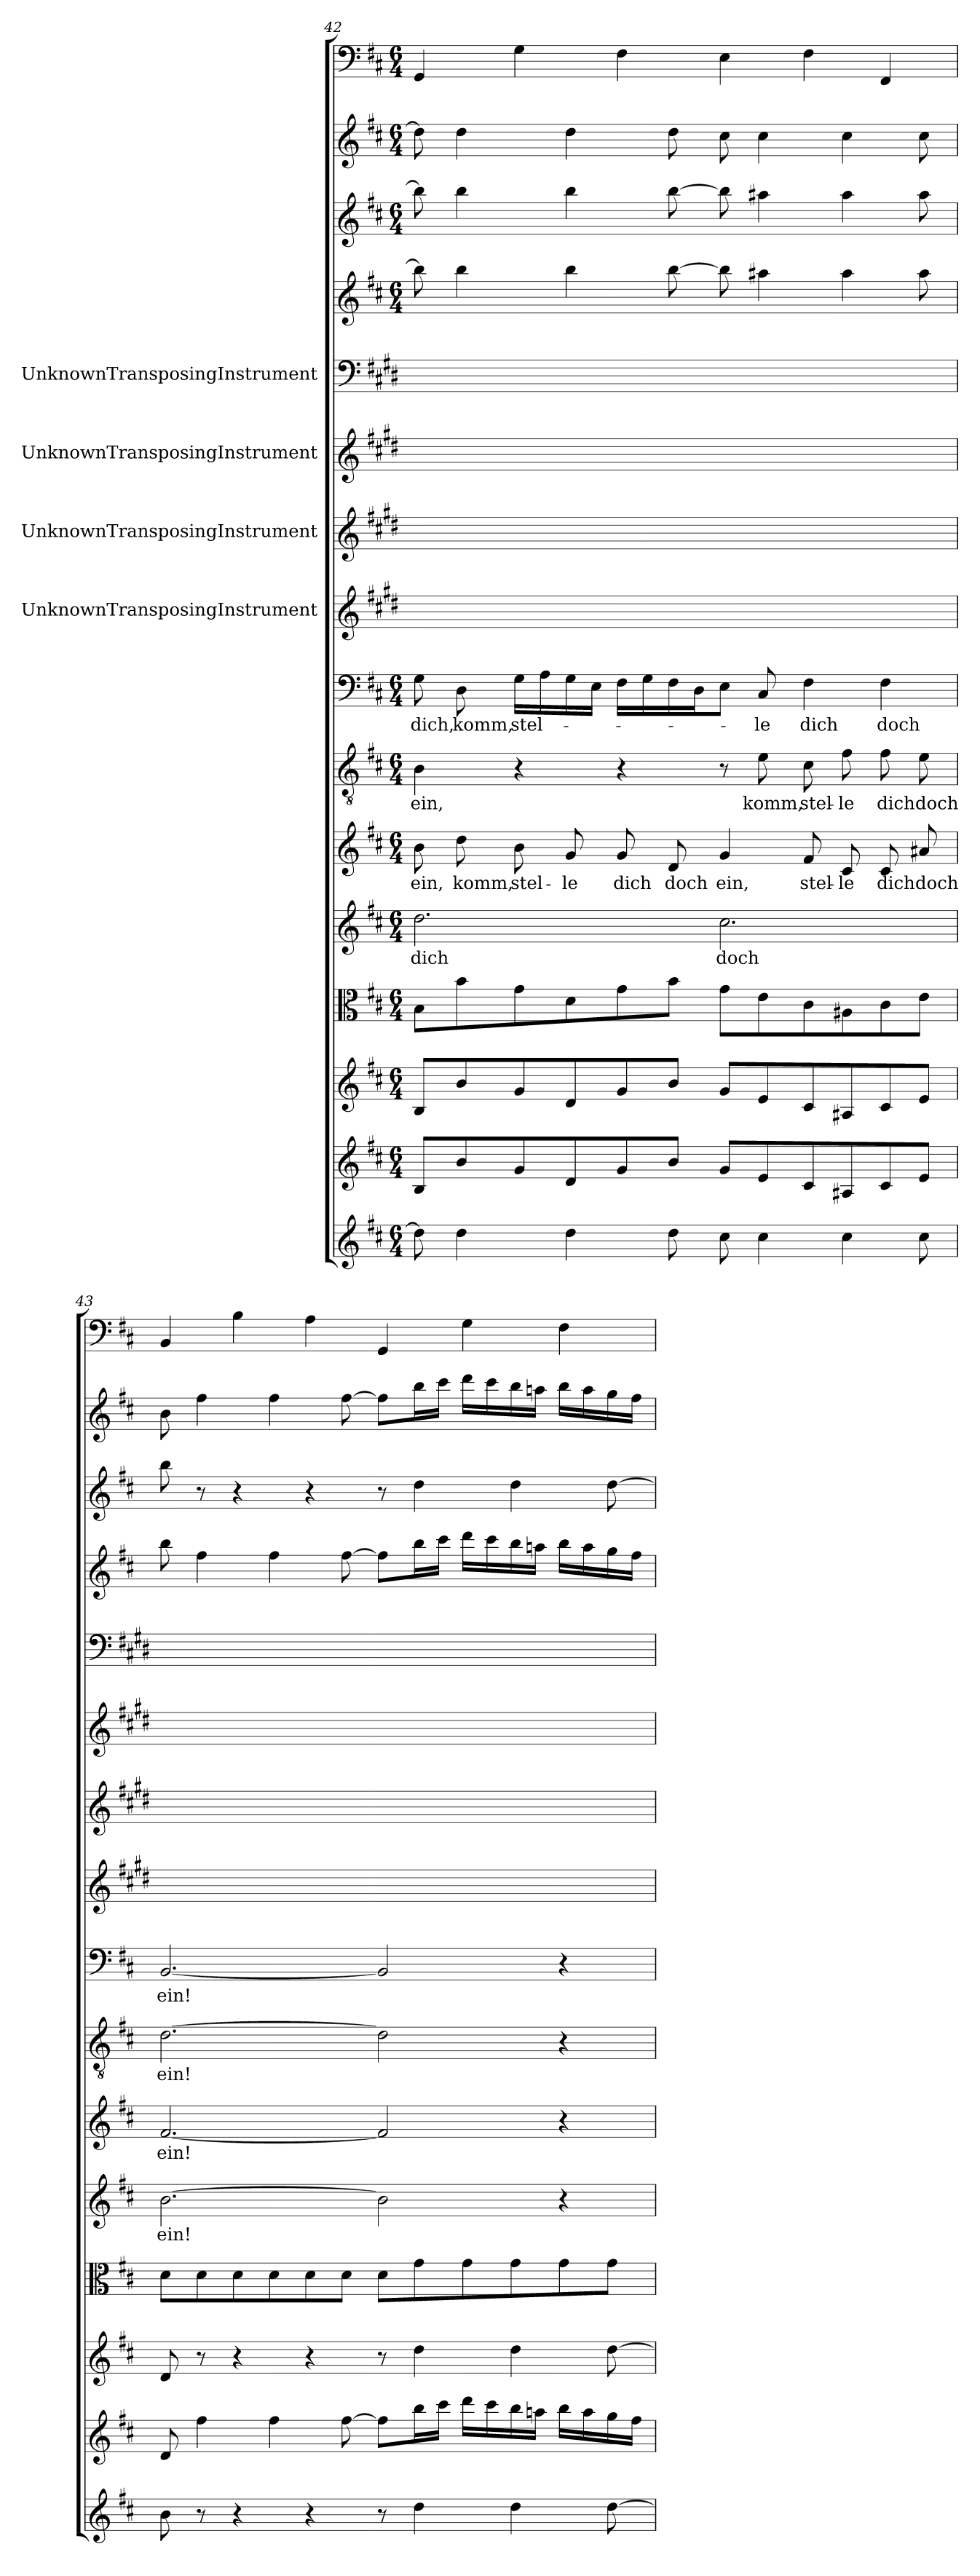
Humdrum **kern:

**kern	**kern	**kern	**kern	**kern	**text	**kern	**text	**kern	**text	**kern	**text	**kern	**kern	**kern	**kern	**kern	**kern	**kern	**kern
*part16	*part15	*part14	*part13	*part12	*part12	*part11	*part11	*part10	*part10	*part9	*part9	*part8	*part7	*part6	*part5	*part4	*part3	*part2	*part1
*staff16	*staff15	*staff14	*staff13	*staff12	*staff12	*staff11	*staff11	*staff10	*staff10	*staff9	*staff9	*staff8	*staff7	*staff6	*staff5	*staff4	*staff3	*staff2	*staff1
*	*	*	*	*	*	*	*	*	*	*	*	*I"UnknownTransposingInstrument	*I"UnknownTransposingInstrument	*I"UnknownTransposingInstrument	*I"UnknownTransposingInstrument	*	*	*	*
*clefG2	*clefG2	*clefG2	*clefC3	*clefG2	*	*clefG2	*	*clefGv2	*	*clefF4	*	*clefG2	*clefG2	*clefG2	*clefF4	*clefG2	*clefG2	*clefG2	*clefF4
*	*	*	*	*	*	*	*	*	*	*	*	*ITrd1c2	*ITrd1c2	*ITrd1c2	*ITrd1c2	*	*	*	*
*k[f#c#]	*k[f#c#]	*k[f#c#]	*k[f#c#]	*k[f#c#]	*	*k[f#c#]	*	*k[f#c#]	*	*k[f#c#]	*	*k[f#c#]	*k[f#c#]	*k[f#c#]	*k[f#c#]	*k[f#c#]	*k[f#c#]	*k[f#c#]	*k[f#c#]
*D:	*D:	*D:	*D:	*D:	*	*D:	*	*D:	*	*D:	*	*	*	*	*	*D:	*D:	*D:	*D:
*M6/4	*M6/4	*M6/4	*M6/4	*M6/4	*	*M6/4	*	*M6/4	*	*M6/4	*	*	*	*	*	*M6/4	*M6/4	*M6/4	*M6/4
=42	=42	=42	=42	=42	=42	=42	=42	=42	=42	=42	=42	=42	=42	=42	=42	=42	=42	=42	=42
8dd\]	8B/L	8B/L	8B\L	2.dd\	dich	8b\	ein,	4B\	ein,	8G\	dich,	1.r	1.r	1.r	1.r	8bb\]	8bb\]	8dd\]	4GG/
4dd\	8b/	8b/	8b\	.	.	8dd\	komm,	.	.	8D\	komm,	.	.	.	.	4bb\	4bb\	4dd\	.
.	8g/	8g/	8g\	.	.	8b\	stel-	4r	.	16G\LL	stel-	.	.	.	.	.	.	.	4G\
.	.	.	.	.	.	.	.	.	.	16A\	.	.	.	.	.	.	.	.	.
4dd\	8d/	8d/	8d\	.	.	8g/	-le	.	.	16G\	.	.	.	.	.	4bb\	4bb\	4dd\	.
.	.	.	.	.	.	.	.	.	.	16E\JJ	.	.	.	.	.	.	.	.	.
.	8g/	8g/	8g\	.	.	8g/	dich	4r	.	16F#\LL	.	.	.	.	.	.	.	.	4F#\
.	.	.	.	.	.	.	.	.	.	16G\	.	.	.	.	.	.	.	.	.
8dd\	8b/J	8b/J	8b\J	.	.	8d/	doch	.	.	16F#\	.	.	.	.	.	[8bb\	[8bb\	8dd\	.
.	.	.	.	.	.	.	.	.	.	16D\J	.	.	.	.	.	.	.	.	.
8cc#\	8g/L	8g/L	8g\L	2.cc#\	doch	4g/	ein,	8r	.	8E\J	.	.	.	.	.	8bb\]	8bb\]	8cc#\	4E\
4cc#\	8e/	8e/	8e\	.	.	.	.	8e\	komm,	8C#/	-le	.	.	.	.	4aa#X\	4aa#X\	4cc#\	.
.	8c#/	8c#/	8c#\	.	.	8f#/	stel-	8c#\	stel-	4F#\	dich	.	.	.	.	.	.	.	4F#\
4cc#\	8A#X/	8A#X/	8A#X\	.	.	8c#/	-le	8f#\	-le	.	.	.	.	.	.	4aa#\	4aa#\	4cc#\	.
.	8c#/	8c#/	8c#\	.	.	8c#/	dich	8f#\	dich	4F#\	doch	.	.	.	.	.	.	.	4FF#/
8cc#\	8e/J	8e/J	8e\J	.	.	8a#X/	doch	8e\	doch	.	.	.	.	.	.	8aa#\	8aa#\	8cc#\	.
=43	=43	=43	=43	=43	=43	=43	=43	=43	=43	=43	=43	=43	=43	=43	=43	=43	=43	=43	=43
8b\	8d/	8d/	8d\L	[2.b\	ein!	[2.f#/	ein!	[2.d\	ein!	[2.BB/	ein!	1.r	1.r	1.r	1.r	8bb\	8bb\	8b\	4BB/
8r	4ff#\	8r	8d\	.	.	.	.	.	.	.	.	.	.	.	.	4ff#\	8r	4ff#\	.
4r	.	4r	8d\	.	.	.	.	.	.	.	.	.	.	.	.	.	4r	.	4B\
.	4ff#\	.	8d\	.	.	.	.	.	.	.	.	.	.	.	.	4ff#\	.	4ff#\	.
4r	.	4r	8d\	.	.	.	.	.	.	.	.	.	.	.	.	.	4r	.	4A\
.	[8ff#\	.	8d\J	.	.	.	.	.	.	.	.	.	.	.	.	[8ff#\	.	[8ff#\	.
8r	8ff#\L]	8r	8d\L	2b\]	.	2f#/]	.	2d\]	.	2BB/]	.	.	.	.	.	8ff#\L]	8r	8ff#\L]	4GG/
4dd\	16bb\L	4dd\	8g\	.	.	.	.	.	.	.	.	.	.	.	.	16bb\L	4dd\	16bb\L	.
.	16ccc#\JJ	.	.	.	.	.	.	.	.	.	.	.	.	.	.	16ccc#\JJ	.	16ccc#\JJ	.
.	16ddd\LL	.	8g\	.	.	.	.	.	.	.	.	.	.	.	.	16ddd\LL	.	16ddd\LL	4G\
.	16ccc#\	.	.	.	.	.	.	.	.	.	.	.	.	.	.	16ccc#\	.	16ccc#\	.
4dd\	16bb\	4dd\	8g\	.	.	.	.	.	.	.	.	.	.	.	.	16bb\	4dd\	16bb\	.
.	16aan\JJ	.	.	.	.	.	.	.	.	.	.	.	.	.	.	16aan\JJ	.	16aan\JJ	.
.	16bb\LL	.	8g\	4r	.	4r	.	4r	.	4r	.	.	.	.	.	16bb\LL	.	16bb\LL	4F#\
.	16aa\	.	.	.	.	.	.	.	.	.	.	.	.	.	.	16aa\	.	16aa\	.
[8dd\	16gg\	[8dd\	8g\J	.	.	.	.	.	.	.	.	.	.	.	.	16gg\	[8dd\	16gg\	.
.	16ff#\JJ	.	.	.	.	.	.	.	.	.	.	.	.	.	.	16ff#\JJ	.	16ff#\JJ	.
=	=	=	=	=	=	=	=	=	=	=	=	=	=	=	=	=	=	=	=
*-	*-	*-	*-	*-	*-	*-	*-	*-	*-	*-	*-	*-	*-	*-	*-	*-	*-	*-	*-
